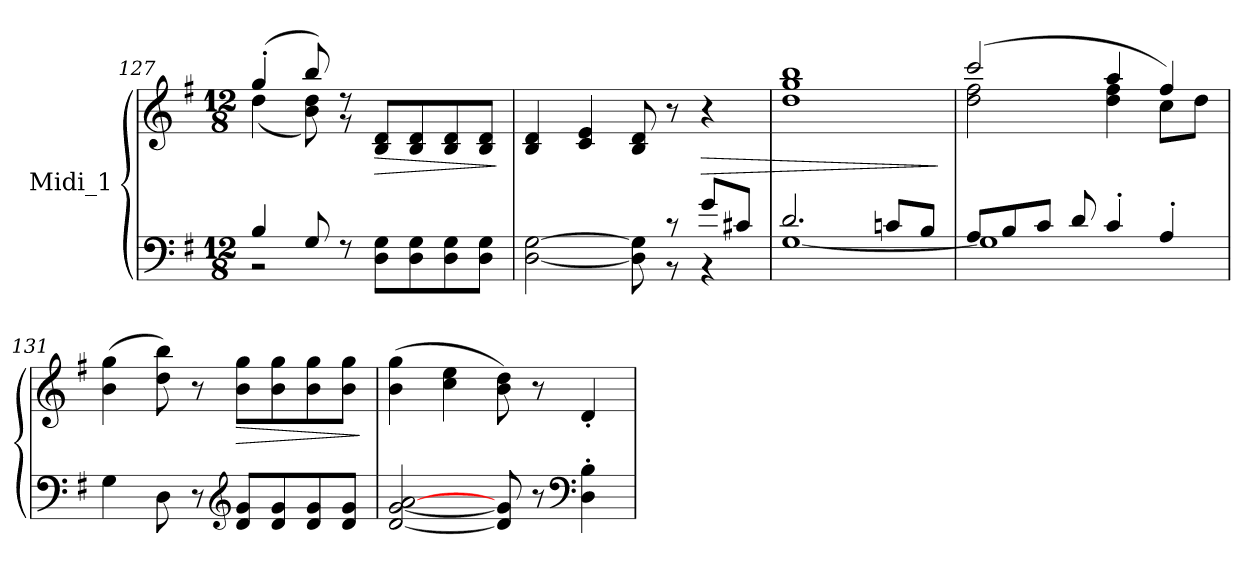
**kern	**kern	**dynam
*part1	*part1	*part1
*staff2	*staff1	*staff1/2
*I"Midi_1	*	*
*clefF4	*clefG2	*
*k[f#]	*k[f#]	*
*G:	*G:	*
*M12/8	*M12/8	*
=127	=127	=127
*^	*^	*
4B/	2r	(4gg'/	(4dd\	.
8G/	.	8bb/)	8b\ 8dd\)	.
8r	.	8r	8r	.
!	!	!	!	!LO:HP:b
8D\ 8G\L	2ryy	8B/ 8d/L	2ryy	>
8D\ 8G\	.	8B/ 8d/	.	.
8D\ 8G\	.	8B/ 8d/	.	.
8D\ 8G\J	.	8B/ 8d/J	.	.
*v	*v	*	*	*
*	*v	*v	*
.	.	]
=128	=128	=128
*^	*^	*
[2D\ [2G\	2ryy	4B/ 4d/	2ryy	.
.	.	4c/ 4e/	.	.
8D\] 8G\]	8ryy	8B/ 8d/	2ryy	.
8r	8r	8r	.	.
!	!	!	!	!LO:HP:b
8g/L	4r	4r	.	>
8c#X/J	.	.	.	.
!!LO:LB:g=z	!!
=129	=129	=129	=129	=129
2.d/	[1G	1gg 1bb	1dd	.
8cni/L	.	.	.	.
8B/J	.	.	.	.
*v	*v	*	*	*
*	*v	*v	*
.	.	]
=130	=130	=130
*^	*^	*
8A/L	1G]	(>2ccc/	2dd\ 2ff#\	.
8B/	.	.	.	.
8c/J	.	.	.	.
8d/	.	.	.	.
4c'/	.	4aa/	4dd\ 4ff#\	.
4A'/	.	4ff#/)	8cc\L	.
.	.	.	8dd\J	.
*v	*v	*	*	*
*	*v	*v	*
!!LO:LB:g=z
=131	=131	=131
4G\	(>4b\ 4gg\	.
8D\	8dd\ 8bb\)	.
8r	8r	.
*clefG2	*	*
!	!	!LO:HP:b
8d/ 8g/L	8b\ 8gg\L	>
8d/ 8g/	8b\ 8gg\	.
8d/ 8g/	8b\ 8gg\	.
8d/ 8g/J	8b\ 8gg\J	.
.	.	]
=132	=132	=132
[2d/ [2g/ [2a/	(>4b\ 4gg\	.
.	4cc\ 4ee\	.
8d/] 8g/]	8b\ 8dd\)	.
8r	8r	.
*clefF4	*	*
4D\' 4B\'	4d'/	.
=	=	=
*-	*-	*-
